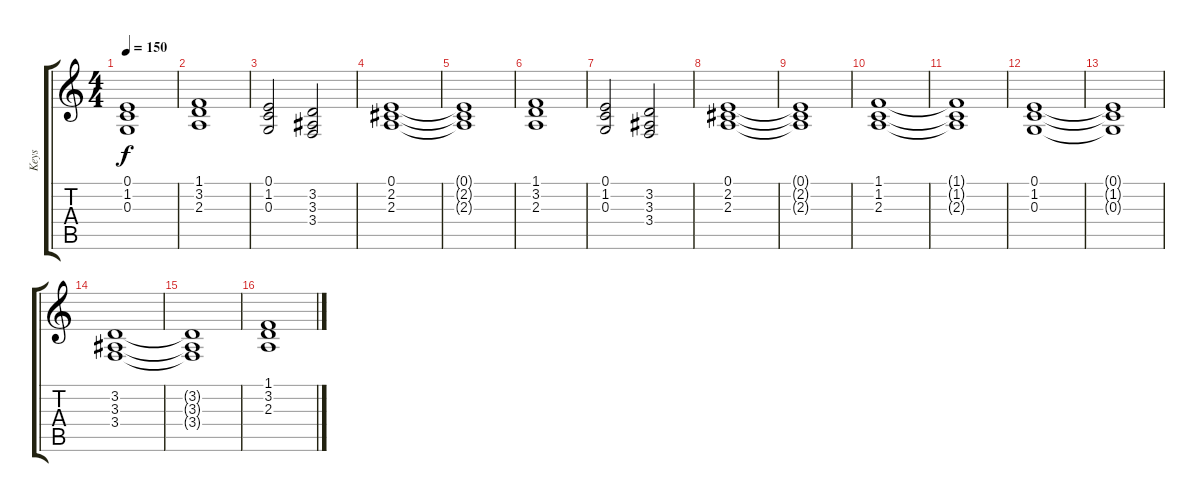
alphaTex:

\track ("Keys" "Keys") {instrument synthstrings1}
\staff {score tabs}
\tuning (E4 B3 G3 D3 A2 E2) {hide}
\ts (4 4)
\tempo 150
\clef g2
\ks c
(0.1{t} 1.2{t} 0.3{t}).1{dy f} |
(1.1 3.2 2.3).1 |
(0.1 1.2 0.3).2 (3.2 3.3 3.4).2 |
(0.1 2.2 2.3).1 |
(0.1{t} 2.2{t} 2.3{t}).1 |
(1.1 3.2 2.3).1 |
(0.1 1.2 0.3).2 (3.2 3.3 3.4).2 |
(0.1 2.2 2.3).1 |
(0.1{t} 2.2{t} 2.3{t}).1 |
(1.1 1.2 2.3).1 |
(1.1{t} 1.2{t} 2.3{t}).1 |
(0.1 1.2 0.3).1 |
(0.1{t} 1.2{t} 0.3{t}).1 |
(3.2 3.3 3.4).1 |
(3.2{t} 3.3{t} 3.4{t}).1 |
(1.1 3.2 2.3).1
